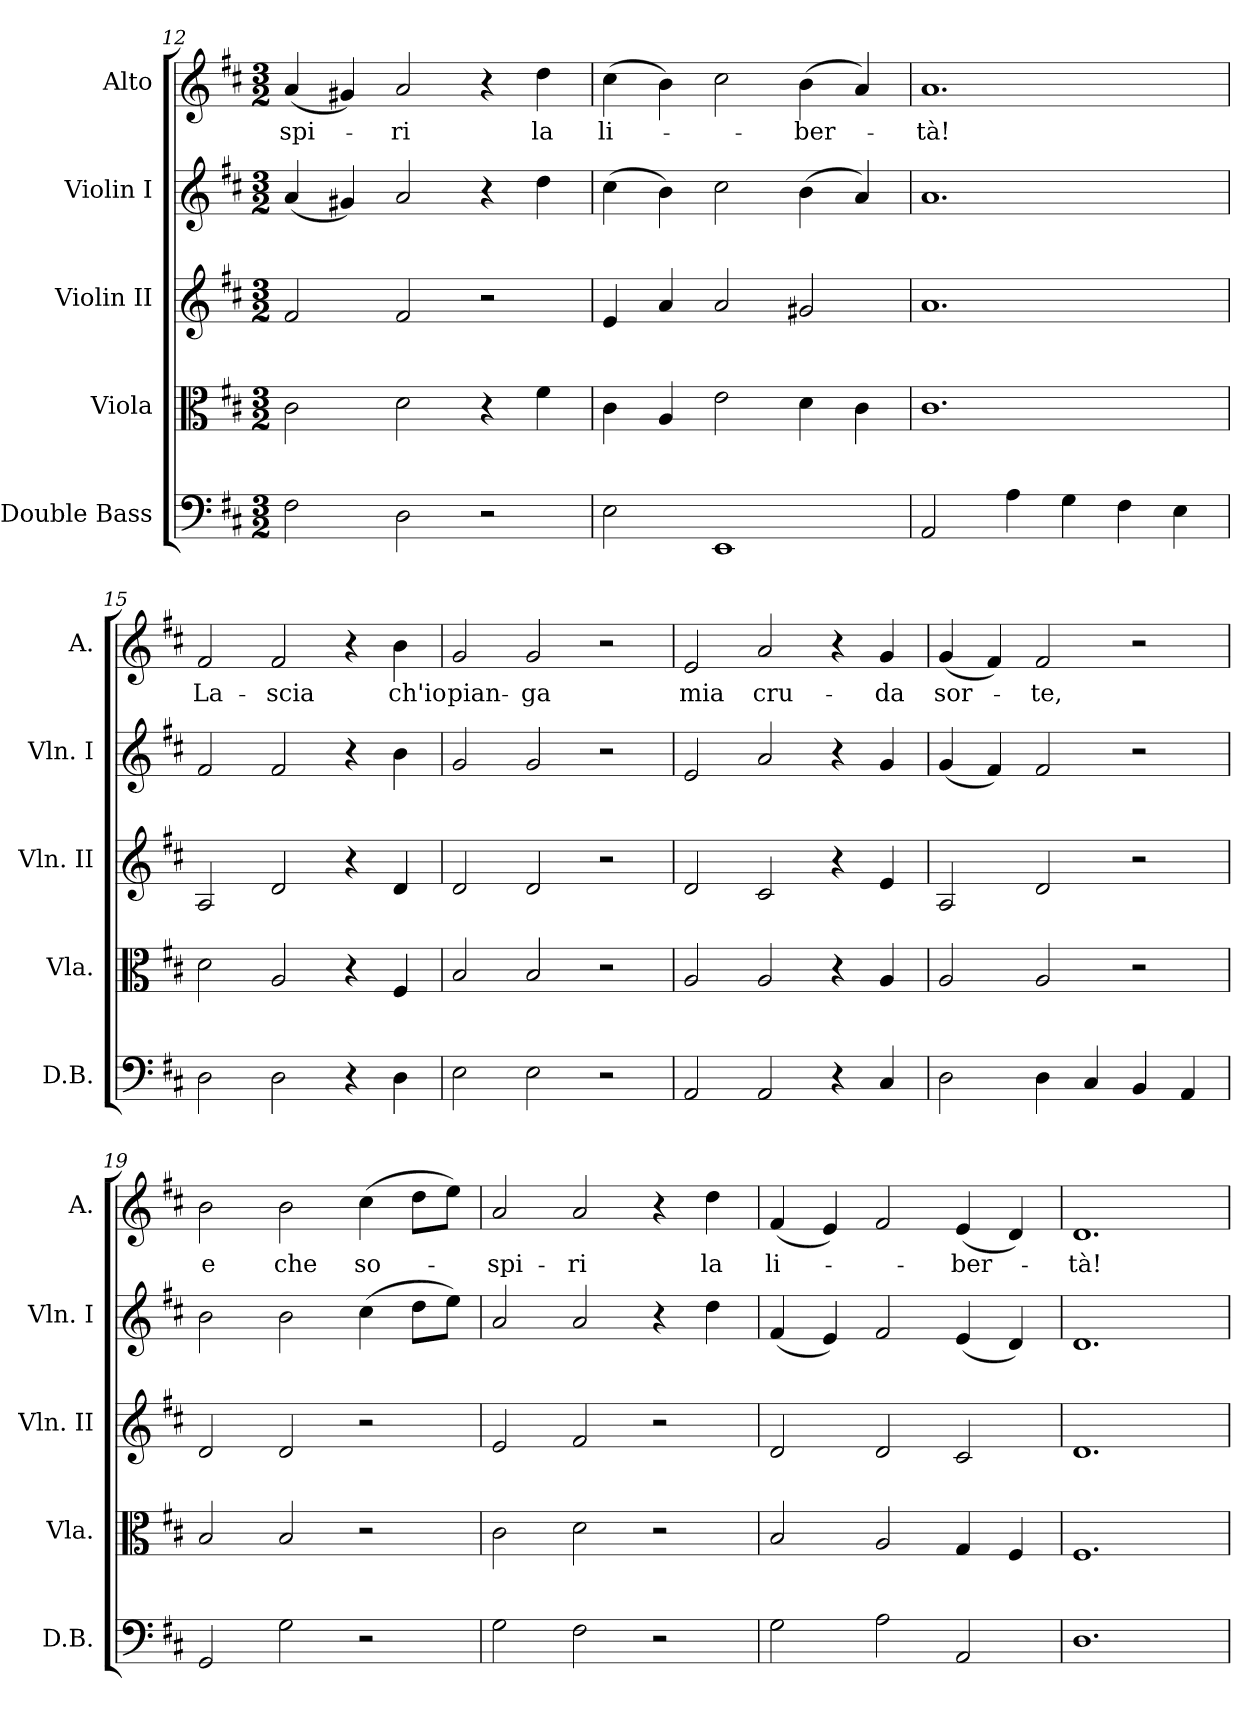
**kern	**kern	**kern	**kern	**kern	**text
*part5	*part4	*part3	*part2	*part1	*part1
*staff5	*staff4	*staff3	*staff2	*staff1	*staff1
*I"Double Bass	*I"Viola	*I"Violin II	*I"Violin I	*I"Alto	*
*I'D.B.	*I'Vla.	*I'Vln. II	*I'Vln. I	*I'A.	*
*clefF4	*clefC3	*clefG2	*clefG2	*clefG2	*
*ITrd7c12	*	*	*	*	*
*k[f#c#]	*k[f#c#]	*k[f#c#]	*k[f#c#]	*k[f#c#]	*
*D:	*D:	*D:	*D:	*D:	*
*M3/2	*M3/2	*M3/2	*M3/2	*M3/2	*
=12	=12	=12	=12	=12	=12
2FF#\	2c#\	2f#/	(<4a/	(<4a/	spi-
.	.	.	4g#/)	4g#/)	.
2DD\	2d\	2f#/	2a/	2a/	ri
2r	4r	2r	4r	4r	.
.	4f#\	.	4dd\	4dd\	la
!!LO:LB:g=z
=13	=13	=13	=13	=13	=13
2EE\	4c#\	4e/	(>4cc#\	(>4cc#\	li-
.	4A/	4a/	4b\)	4b\)	.
1EEE	2e\	2a/	2cc#\	2cc#\	.
.	4d\	2g#/	(>4b\	(>4b\	ber-
.	4c#\	.	4a/)	4a/)	.
=14	=14	=14	=14	=14	=14
2AAA/	1.c#	1.a	1.a	1.a	tà!
4AA\	.	.	.	.	.
4GG\	.	.	.	.	.
4FF#\	.	.	.	.	.
4EE\	.	.	.	.	.
=15	=15	=15	=15	=15	=15
2DD\	2d\	2A/	2f#/	2f#/	La-
2DD\	2A/	2d/	2f#/	2f#/	scia
4r	4r	4r	4r	4r	.
4DD\	4F#/	4d/	4b\	4b\	ch'io
=16	=16	=16	=16	=16	=16
2EE\	2B/	2d/	2g/	2g/	pian-
2EE\	2B/	2d/	2g/	2g/	ga
2r	2r	2r	2r	2r	.
!!LO:PB:g=z
=17	=17	=17	=17	=17	=17
2AAA/	2A/	2d/	2e/	2e/	mia
2AAA/	2A/	2c#/	2a/	2a/	cru-
4r	4r	4r	4r	4r	.
4CC#/	4A/	4e/	4g/	4g/	da
=18	=18	=18	=18	=18	=18
2DD\	2A/	2A/	(<4g/	(<4g/	sor-
.	.	.	4f#/)	4f#/)	.
4DD\	2A/	2d/	2f#/	2f#/	te,
4CC#/	.	.	.	.	.
4BBB/	2r	2r	2r	2r	.
4AAA/	.	.	.	.	.
=19	=19	=19	=19	=19	=19
2GGG/	2B/	2d/	2b\	2b\	e
2GG\	2B/	2d/	2b\	2b\	che
2r	2r	2r	(>4cc#\	(>4cc#\	so-
.	.	.	8dd\L	8dd\L	.
.	.	.	8ee\J)	8ee\J)	.
=20	=20	=20	=20	=20	=20
2GG\	2c#\	2e/	2a/	2a/	spi-
2FF#\	2d\	2f#/	2a/	2a/	ri
2r	2r	2r	4r	4r	.
.	.	.	4dd\	4dd\	la
!!LO:LB:g=z
=21	=21	=21	=21	=21	=21
2GG\	2B/	2d/	(<4f#/	(<4f#/	li-
.	.	.	4e/)	4e/)	.
2AA\	2A/	2d/	2f#/	2f#/	.
2AAA/	4G/	2c#/	(<4e/	(<4e/	ber-
.	4F#/	.	4d/)	4d/)	.
=22	=22	=22	=22	=22	=22
1.DD	1.F#	1.d	1.d	1.d	tà!
=	=	=	=	=	=
*-	*-	*-	*-	*-	*-
